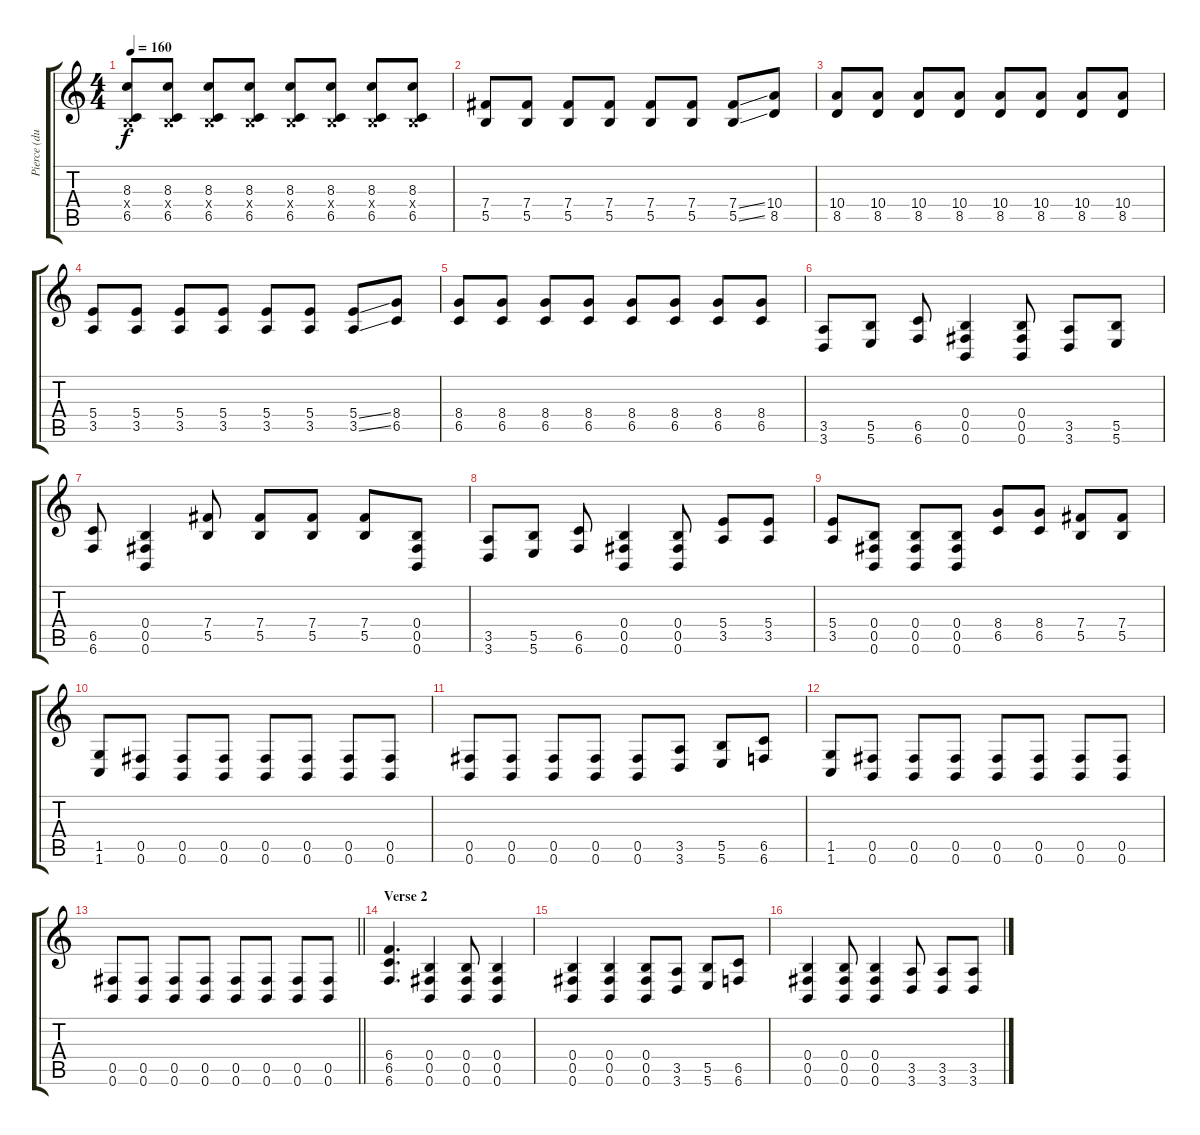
\track ("Pierce (dub)" "Pierce (du") {instrument distortionguitar}
\staff {score tabs}
\tuning (Db4 Ab3 E3 B2 Gb2 B1) {hide}
\ts (4 4)
\tempo 160
\clef g2
\ks c
(8.3 0.4{x} 6.5).8{dy f} (8.3 0.4{x} 6.5).8 (8.3 0.4{x} 6.5).8 (8.3 0.4{x} 6.5).8 (8.3 0.4{x} 6.5).8 (8.3 0.4{x} 6.5).8 (8.3 0.4{x} 6.5).8 (8.3 0.4{x} 6.5).8 |
(7.4 5.5).8 (7.4 5.5).8 (7.4 5.5).8 (7.4 5.5).8 (7.4 5.5).8 (7.4 5.5).8 (7.4{ss} 5.5{ss}).8 (10.4 8.5).8 |
(10.4 8.5).8 (10.4 8.5).8 (10.4 8.5).8 (10.4 8.5).8 (10.4 8.5).8 (10.4 8.5).8 (10.4 8.5).8 (10.4 8.5).8 |
(5.4 3.5).8 (5.4 3.5).8 (5.4 3.5).8 (5.4 3.5).8 (5.4 3.5).8 (5.4 3.5).8 (5.4{ss} 3.5{ss}).8 (8.4 6.5).8 |
(8.4 6.5).8 (8.4 6.5).8 (8.4 6.5).8 (8.4 6.5).8 (8.4 6.5).8 (8.4 6.5).8 (8.4 6.5).8 (8.4 6.5).8 |
(3.5 3.6).8 (5.5 5.6).8 (6.5 6.6).8 (0.4 0.5 0.6).4 (0.4 0.5 0.6).8 (3.5 3.6).8 (5.5 5.6).8 |
(6.5 6.6).8 (0.4 0.5 0.6).4 (7.4 5.5).8 (7.4 5.5).8 (7.4 5.5).8 (7.4 5.5).8 (0.4 0.5 0.6).8 |
(3.5 3.6).8 (5.5 5.6).8 (6.5 6.6).8 (0.4 0.5 0.6).4 (0.4 0.5 0.6).8 (5.4 3.5).8 (5.4 3.5).8 |
(5.4 3.5).8 (0.4 0.5 0.6).8 (0.4 0.5 0.6).8 (0.4 0.5 0.6).8 (8.4 6.5).8 (8.4 6.5).8 (7.4 5.5).8 (7.4 5.5).8 |
(1.5 1.6).8 (0.5 0.6).8 (0.5 0.6).8 (0.5 0.6).8 (0.5 0.6).8 (0.5 0.6).8 (0.5 0.6).8 (0.5 0.6).8 |
(0.5 0.6).8 (0.5 0.6).8 (0.5 0.6).8 (0.5 0.6).8 (0.5 0.6).8 (3.5 3.6).8 (5.5 5.6).8 (6.5 6.6).8 |
(1.5 1.6).8 (0.5 0.6).8 (0.5 0.6).8 (0.5 0.6).8 (0.5 0.6).8 (0.5 0.6).8 (0.5 0.6).8 (0.5 0.6).8 |
\barLineRight lightlight
(0.5 0.6).8 (0.5 0.6).8 (0.5 0.6).8 (0.5 0.6).8 (0.5 0.6).8 (0.5 0.6).8 (0.5 0.6).8 (0.5 0.6).8 |
\section ("" "Verse 2")
(6.4 6.5 6.6).4{d} (0.4 0.5 0.6).4 (0.4 0.5 0.6).8 (0.4 0.5 0.6).4 |
(0.4 0.5 0.6).4 (0.4 0.5 0.6).4 (0.4 0.5 0.6).8 (3.5 3.6).8 (5.5 5.6).8 (6.5 6.6).8 |
(0.4 0.5 0.6).4 (0.4 0.5 0.6).8 (0.4 0.5 0.6).4 (3.5 3.6).8 (3.5 3.6).8 (3.5 3.6).8
